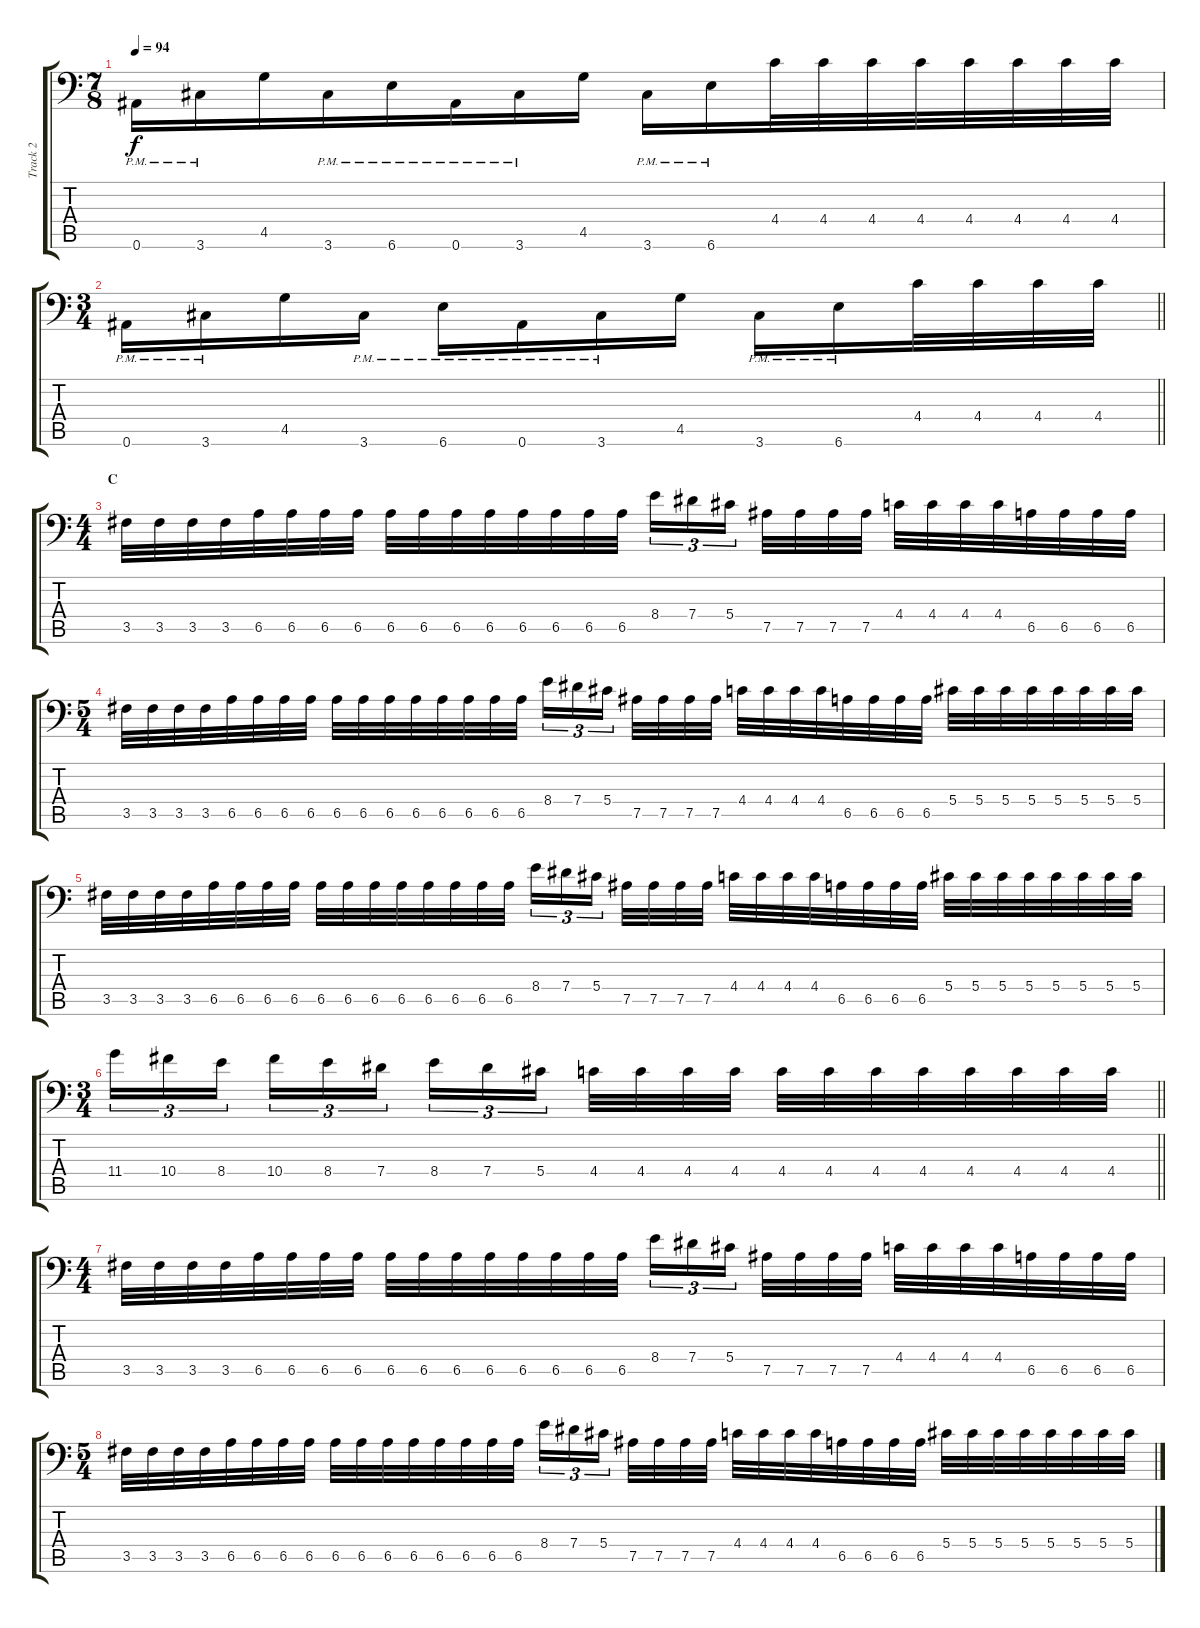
\track ("Track 2" "Track 2") {instrument distortionguitar}
\staff {score tabs}
\tuning (Bb3 F3 Db3 Ab2 Eb2 Bb1) {hide}
\ts (7 8)
\tempo 94
\clef f4
\ks c
0.6{pm}.16{dy f} 3.6{pm}.16 4.5.16 3.6{pm}.16 6.6{pm}.16 0.6{pm}.16 3.6{pm}.16 4.5.16 3.6{pm}.16 6.6{pm}.16 4.4.32 4.4.32 4.4.32 4.4.32 4.4.32 4.4.32 4.4.32 4.4.32 |
\ts (3 4)
\barLineRight lightlight
0.6{pm}.16 3.6{pm}.16 4.5.16 3.6{pm}.16 6.6{pm}.16 0.6{pm}.16 3.6{pm}.16 4.5.16 3.6{pm}.16 6.6{pm}.16 4.4.32 4.4.32 4.4.32 4.4.32 |
\ts (4 4)
\section ("" "C")
3.5.32 3.5.32 3.5.32 3.5.32 6.5.32 6.5.32 6.5.32 6.5.32 6.5.32 6.5.32 6.5.32 6.5.32 6.5.32 6.5.32 6.5.32 6.5.32 8.4.16{tu (3 2)} 7.4.16{tu (3 2)} 5.4.16{tu (3 2)} 7.5.32 7.5.32 7.5.32 7.5.32 4.4.32 4.4.32 4.4.32 4.4.32 6.5.32 6.5.32 6.5.32 6.5.32 |
\ts (5 4)
3.5.32 3.5.32 3.5.32 3.5.32 6.5.32 6.5.32 6.5.32 6.5.32 6.5.32 6.5.32 6.5.32 6.5.32 6.5.32 6.5.32 6.5.32 6.5.32 8.4.16{tu (3 2)} 7.4.16{tu (3 2)} 5.4.16{tu (3 2)} 7.5.32 7.5.32 7.5.32 7.5.32 4.4.32 4.4.32 4.4.32 4.4.32 6.5.32 6.5.32 6.5.32 6.5.32 5.4.32 5.4.32 5.4.32 5.4.32 5.4.32 5.4.32 5.4.32 5.4.32 |
3.5.32 3.5.32 3.5.32 3.5.32 6.5.32 6.5.32 6.5.32 6.5.32 6.5.32 6.5.32 6.5.32 6.5.32 6.5.32 6.5.32 6.5.32 6.5.32 8.4.16{tu (3 2)} 7.4.16{tu (3 2)} 5.4.16{tu (3 2)} 7.5.32 7.5.32 7.5.32 7.5.32 4.4.32 4.4.32 4.4.32 4.4.32 6.5.32 6.5.32 6.5.32 6.5.32 5.4.32 5.4.32 5.4.32 5.4.32 5.4.32 5.4.32 5.4.32 5.4.32 |
\ts (3 4)
\barLineRight lightlight
11.4.16{tu (3 2)} 10.4.16{tu (3 2)} 8.4.16{tu (3 2)} 10.4.16{tu (3 2)} 8.4.16{tu (3 2)} 7.4.16{tu (3 2)} 8.4.16{tu (3 2)} 7.4.16{tu (3 2)} 5.4.16{tu (3 2)} 4.4.32 4.4.32 4.4.32 4.4.32 4.4.32 4.4.32 4.4.32 4.4.32 4.4.32 4.4.32 4.4.32 4.4.32 |
\ts (4 4)
3.5.32 3.5.32 3.5.32 3.5.32 6.5.32 6.5.32 6.5.32 6.5.32 6.5.32 6.5.32 6.5.32 6.5.32 6.5.32 6.5.32 6.5.32 6.5.32 8.4.16{tu (3 2)} 7.4.16{tu (3 2)} 5.4.16{tu (3 2)} 7.5.32 7.5.32 7.5.32 7.5.32 4.4.32 4.4.32 4.4.32 4.4.32 6.5.32 6.5.32 6.5.32 6.5.32 |
\ts (5 4)
3.5.32 3.5.32 3.5.32 3.5.32 6.5.32 6.5.32 6.5.32 6.5.32 6.5.32 6.5.32 6.5.32 6.5.32 6.5.32 6.5.32 6.5.32 6.5.32 8.4.16{tu (3 2)} 7.4.16{tu (3 2)} 5.4.16{tu (3 2)} 7.5.32 7.5.32 7.5.32 7.5.32 4.4.32 4.4.32 4.4.32 4.4.32 6.5.32 6.5.32 6.5.32 6.5.32 5.4.32 5.4.32 5.4.32 5.4.32 5.4.32 5.4.32 5.4.32 5.4.32
